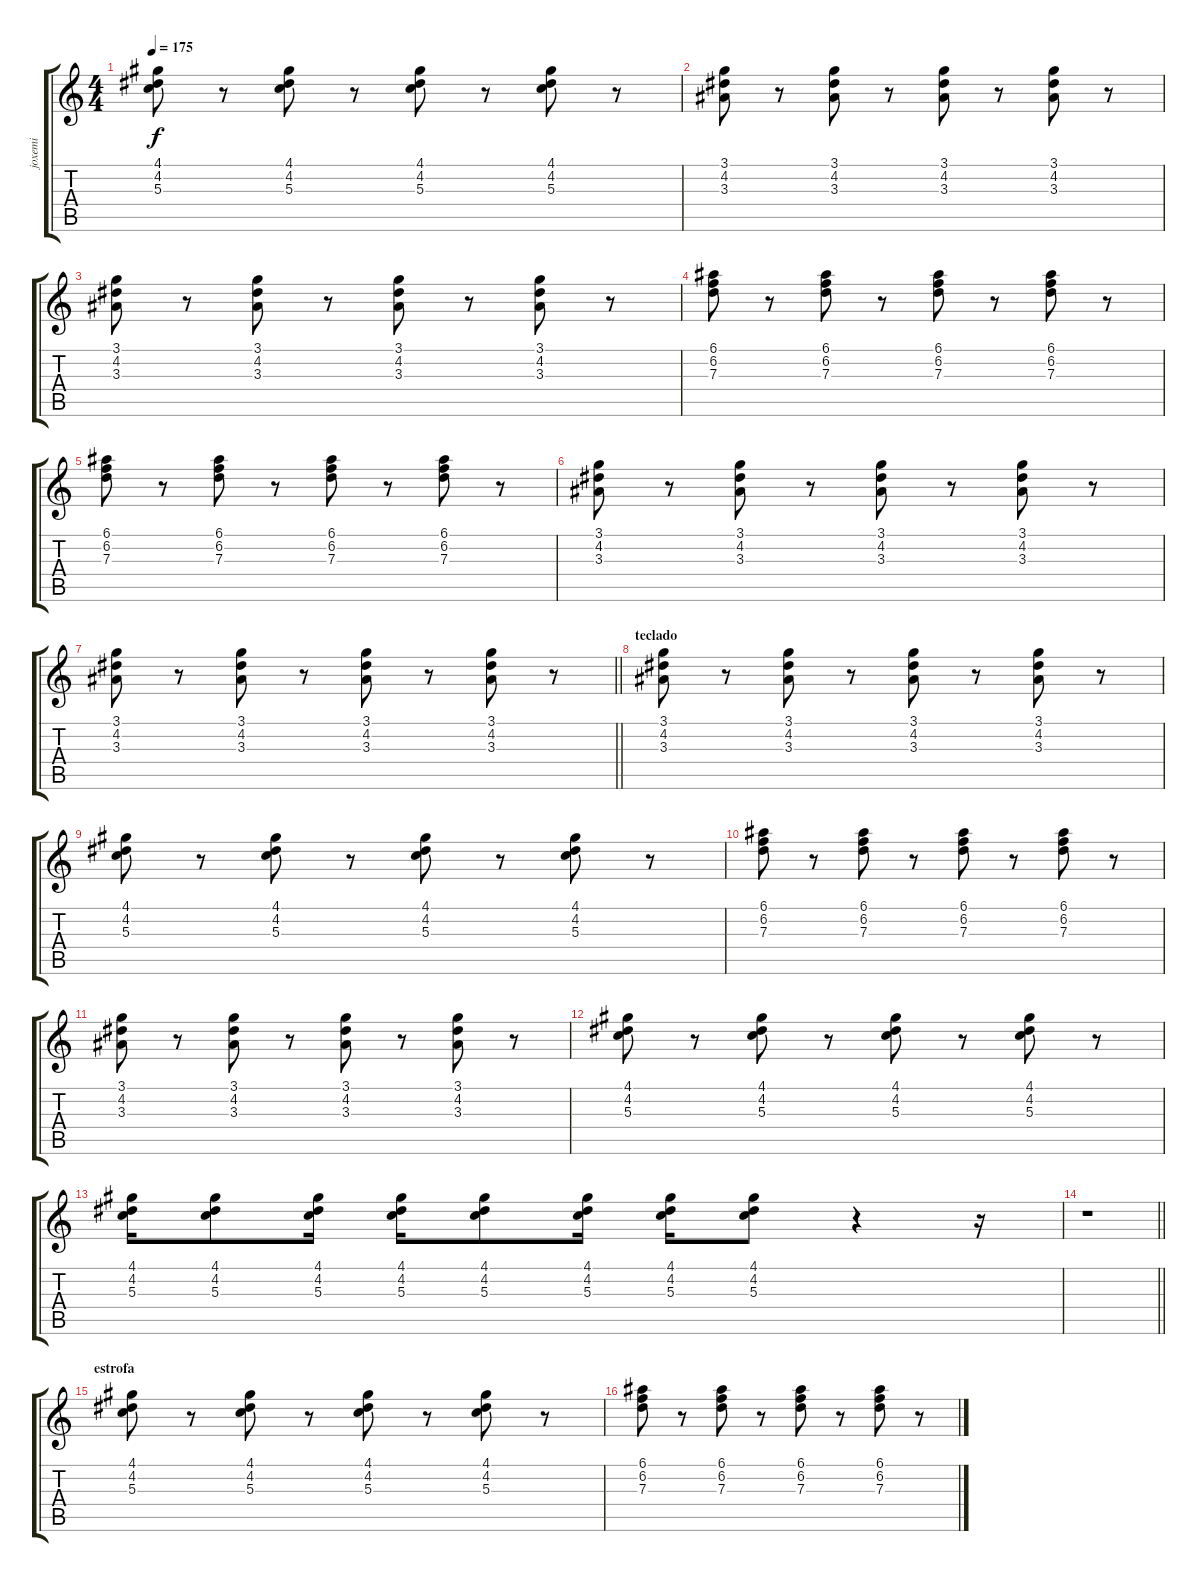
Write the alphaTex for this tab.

\track ("joxemi" "joxemi") {instrument electricguitarclean}
\staff {score tabs}
\tuning (E4 B3 G3 D3 A2 E2) {hide}
\ts (4 4)
\tempo 175
\clef g2
\ks c
(4.1 4.2 5.3).8{dy f} r.8 (4.1 4.2 5.3).8 r.8 (4.1 4.2 5.3).8 r.8 (4.1 4.2 5.3).8 r.8 |
(3.1 4.2 3.3).8 r.8 (3.1 4.2 3.3).8 r.8 (3.1 4.2 3.3).8 r.8 (3.1 4.2 3.3).8 r.8 |
(3.1 4.2 3.3).8 r.8 (3.1 4.2 3.3).8 r.8 (3.1 4.2 3.3).8 r.8 (3.1 4.2 3.3).8 r.8 |
(6.1 6.2 7.3).8 r.8 (6.1 6.2 7.3).8 r.8 (6.1 6.2 7.3).8 r.8 (6.1 6.2 7.3).8 r.8 |
(6.1 6.2 7.3).8 r.8 (6.1 6.2 7.3).8 r.8 (6.1 6.2 7.3).8 r.8 (6.1 6.2 7.3).8 r.8 |
(3.1 4.2 3.3).8 r.8 (3.1 4.2 3.3).8 r.8 (3.1 4.2 3.3).8 r.8 (3.1 4.2 3.3).8 r.8 |
\barLineRight lightlight
(3.1 4.2 3.3).8 r.8 (3.1 4.2 3.3).8 r.8 (3.1 4.2 3.3).8 r.8 (3.1 4.2 3.3).8 r.8 |
\section ("" "teclado")
(3.1 4.2 3.3).8 r.8 (3.1 4.2 3.3).8 r.8 (3.1 4.2 3.3).8 r.8 (3.1 4.2 3.3).8 r.8 |
(4.1 4.2 5.3).8 r.8 (4.1 4.2 5.3).8 r.8 (4.1 4.2 5.3).8 r.8 (4.1 4.2 5.3).8 r.8 |
(6.1 6.2 7.3).8 r.8 (6.1 6.2 7.3).8 r.8 (6.1 6.2 7.3).8 r.8 (6.1 6.2 7.3).8 r.8 |
(3.1 4.2 3.3).8 r.8 (3.1 4.2 3.3).8 r.8 (3.1 4.2 3.3).8 r.8 (3.1 4.2 3.3).8 r.8 |
(4.1 4.2 5.3).8 r.8 (4.1 4.2 5.3).8 r.8 (4.1 4.2 5.3).8 r.8 (4.1 4.2 5.3).8 r.8 |
(4.1 4.2 5.3).16 (4.1 4.2 5.3).8 (4.1 4.2 5.3).16 (4.1 4.2 5.3).16 (4.1 4.2 5.3).8 (4.1 4.2 5.3).16 (4.1 4.2 5.3).16 (4.1 4.2 5.3).8 r.4 r.16 |
\barLineRight lightlight
r.1 |
\section ("" "estrofa")
(4.1 4.2 5.3).8 r.8 (4.1 4.2 5.3).8 r.8 (4.1 4.2 5.3).8 r.8 (4.1 4.2 5.3).8 r.8 |
(6.1 6.2 7.3).8 r.8 (6.1 6.2 7.3).8 r.8 (6.1 6.2 7.3).8 r.8 (6.1 6.2 7.3).8 r.8
